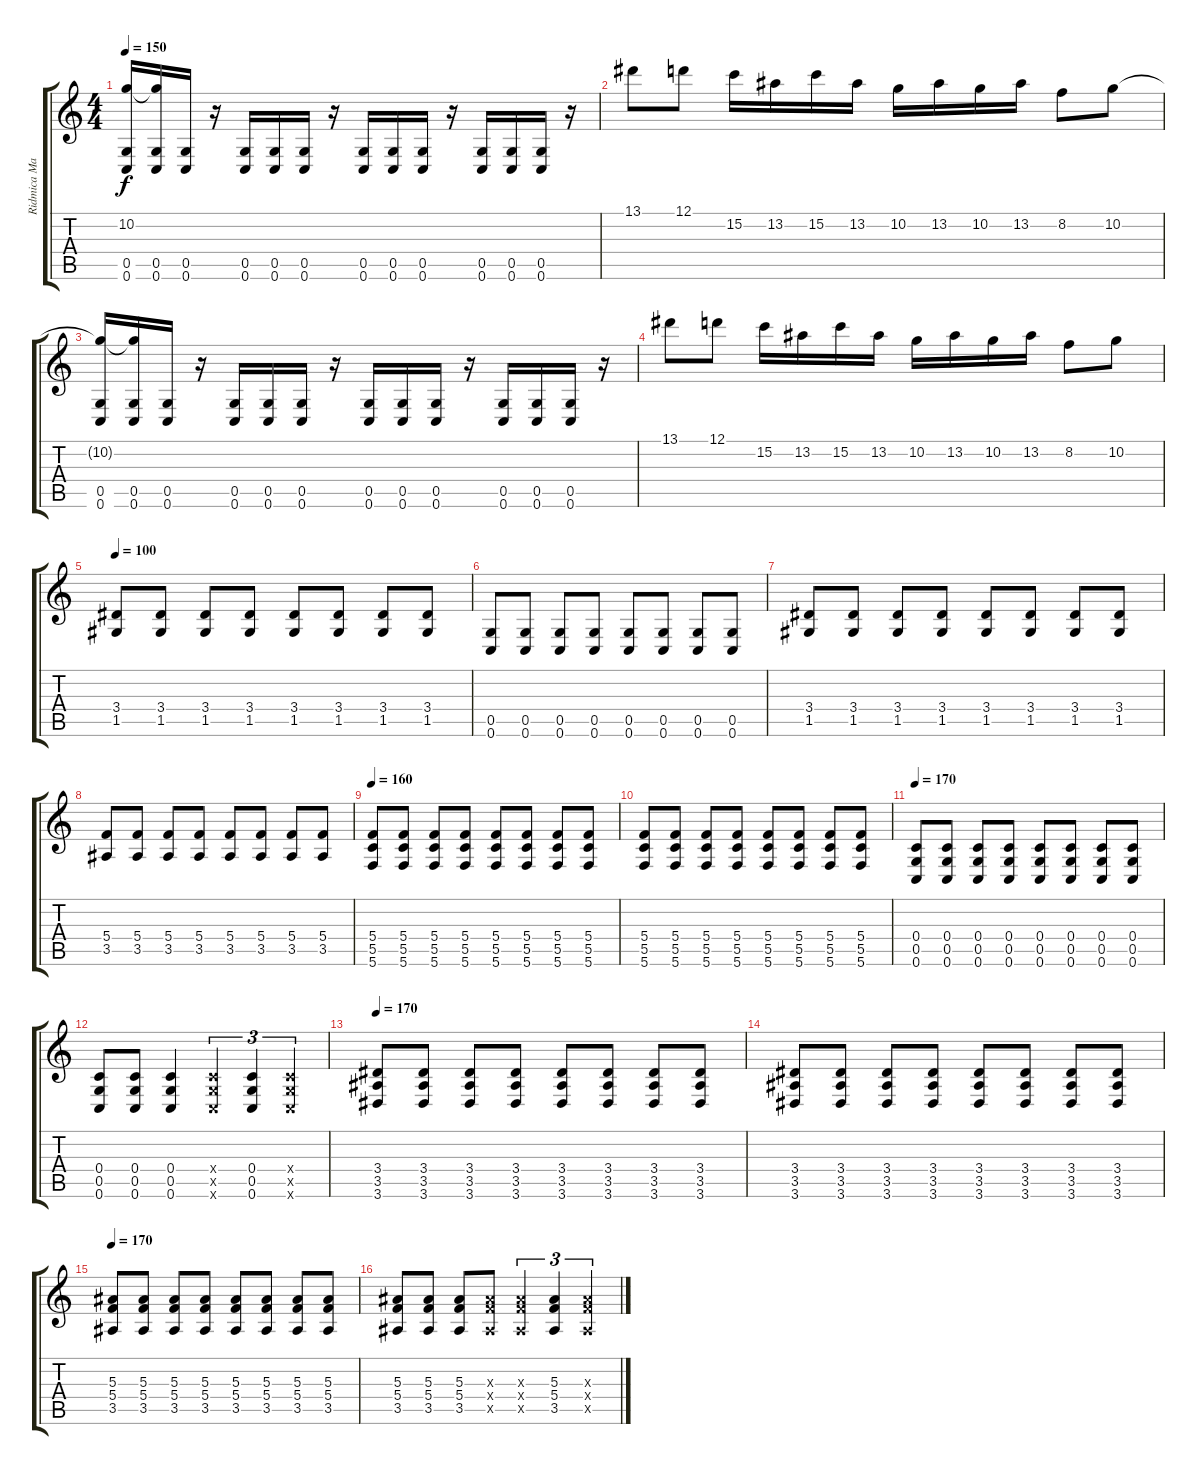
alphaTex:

\track ("Ridmica Mateo" "Ridmica Ma") {instrument overdrivenguitar}
\staff {score tabs}
\tuning (D4 A3 F3 C3 G2 C2) {hide}
\ts (4 4)
\tempo 150
\clef g2
\ks c
(10.2{t} 0.5 0.6).16{dy f} (10.2{t} 0.5 0.6).16 (0.5 0.6).16 r.16 (0.5 0.6).16 (0.5 0.6).16 (0.5 0.6).16 r.16 (0.5 0.6).16 (0.5 0.6).16 (0.5 0.6).16 r.16 (0.5 0.6).16 (0.5 0.6).16 (0.5 0.6).16 r.16 |
13.1.8 12.1.8 15.2.16 13.2.16 15.2.16 13.2.16 10.2.16 13.2.16 10.2.16 13.2.16 8.2.8 10.2.8 |
(10.2{t} 0.5 0.6).16 (10.2{t} 0.5 0.6).16 (0.5 0.6).16 r.16 (0.5 0.6).16 (0.5 0.6).16 (0.5 0.6).16 r.16 (0.5 0.6).16 (0.5 0.6).16 (0.5 0.6).16 r.16 (0.5 0.6).16 (0.5 0.6).16 (0.5 0.6).16 r.16 |
13.1.8 12.1.8 15.2.16 13.2.16 15.2.16 13.2.16 10.2.16 13.2.16 10.2.16 13.2.16 8.2.8 10.2.8 |
\tempo 100
(3.4 1.5).8 (3.4 1.5).8 (3.4 1.5).8 (3.4 1.5).8 (3.4 1.5).8 (3.4 1.5).8 (3.4 1.5).8 (3.4 1.5).8 |
(0.5 0.6).8 (0.5 0.6).8 (0.5 0.6).8 (0.5 0.6).8 (0.5 0.6).8 (0.5 0.6).8 (0.5 0.6).8 (0.5 0.6).8 |
(3.4 1.5).8 (3.4 1.5).8 (3.4 1.5).8 (3.4 1.5).8 (3.4 1.5).8 (3.4 1.5).8 (3.4 1.5).8 (3.4 1.5).8 |
(5.4 3.5).8 (5.4 3.5).8 (5.4 3.5).8 (5.4 3.5).8 (5.4 3.5).8 (5.4 3.5).8 (5.4 3.5).8 (5.4 3.5).8 |
\tempo 160
(5.4 5.5 5.6).8 (5.4 5.5 5.6).8 (5.4 5.5 5.6).8 (5.4 5.5 5.6).8 (5.4 5.5 5.6).8 (5.4 5.5 5.6).8 (5.4 5.5 5.6).8 (5.4 5.5 5.6).8 |
(5.4 5.5 5.6).8 (5.4 5.5 5.6).8 (5.4 5.5 5.6).8 (5.4 5.5 5.6).8 (5.4 5.5 5.6).8 (5.4 5.5 5.6).8 (5.4 5.5 5.6).8 (5.4 5.5 5.6).8 |
\tempo 170
(0.4 0.5 0.6).8 (0.4 0.5 0.6).8 (0.4 0.5 0.6).8 (0.4 0.5 0.6).8 (0.4 0.5 0.6).8 (0.4 0.5 0.6).8 (0.4 0.5 0.6).8 (0.4 0.5 0.6).8 |
(0.4 0.5 0.6).8 (0.4 0.5 0.6).8 (0.4 0.5 0.6).4 (0.4{x} 0.5{x} 0.6{x}).4{tu (3 2)} (0.4 0.5 0.6).4{tu (3 2)} (0.4{x} 0.5{x} 0.6{x}).4{tu (3 2)} |
\tempo 170
(3.4 3.5 3.6).8 (3.4 3.5 3.6).8 (3.4 3.5 3.6).8 (3.4 3.5 3.6).8 (3.4 3.5 3.6).8 (3.4 3.5 3.6).8 (3.4 3.5 3.6).8 (3.4 3.5 3.6).8 |
(3.4 3.5 3.6).8 (3.4 3.5 3.6).8 (3.4 3.5 3.6).8 (3.4 3.5 3.6).8 (3.4 3.5 3.6).8 (3.4 3.5 3.6).8 (3.4 3.5 3.6).8 (3.4 3.5 3.6).8 |
\tempo 170
(5.3 5.4 3.5).8 (5.3 5.4 3.5).8 (5.3 5.4 3.5).8 (5.3 5.4 3.5).8 (5.3 5.4 3.5).8 (5.3 5.4 3.5).8 (5.3 5.4 3.5).8 (5.3 5.4 3.5).8 |
(5.3 5.4 3.5).8 (5.3 5.4 3.5).8 (5.3 5.4 3.5).8 (5.3{x} 5.4{x} 3.5{x}).8 (5.3{x} 5.4{x} 3.5{x}).4{tu (3 2)} (5.3 5.4 3.5).4{tu (3 2)} (5.3{x} 5.4{x} 3.5{x}).4{tu (3 2)}
